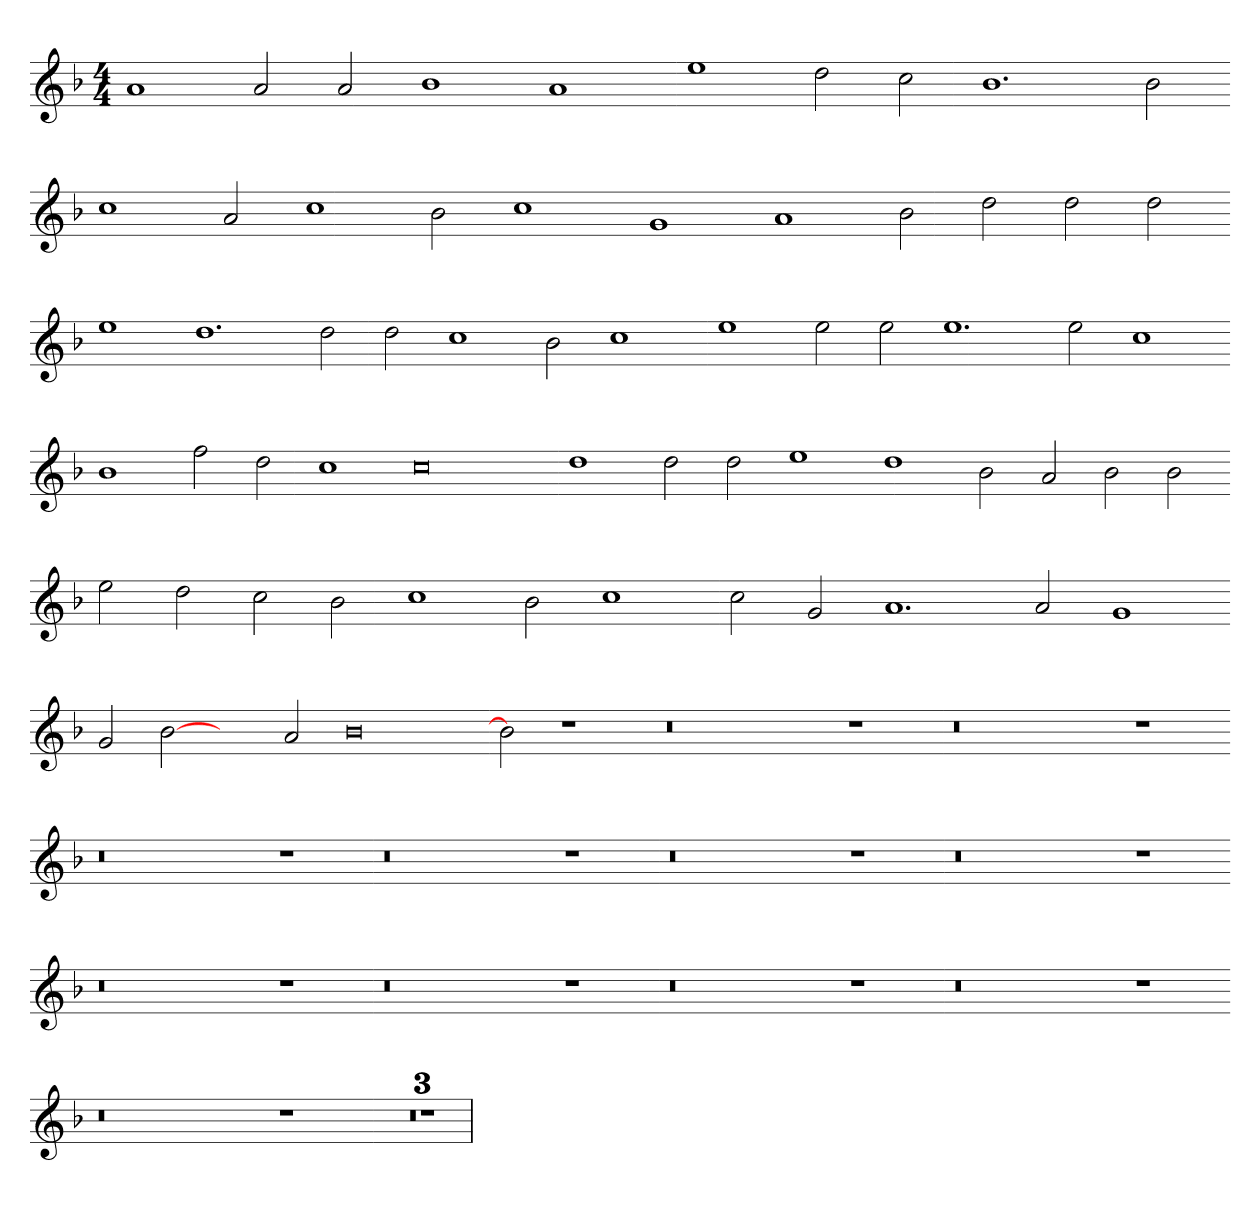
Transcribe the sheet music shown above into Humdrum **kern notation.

**kern
*part1
*staff1
*clefG2
*k[b-]
*M4/4
=
1a
2a
2a
1b-
1a
=-
1ee
2dd
2cc
1.b-
2b-
=-
1cc
2a
1cc
2b-
1cc
=-
1g
1a
2b-
2dd
2dd
2dd
=-
1ee
1.dd
2dd
2dd
1cc
2b-
1cc
=-
1ee
2ee
2ee
1.ee
2ee
1cc
=-
1b-
2ff
2dd
1cc
0cc
=-
1dd
2dd
2dd
1ee
1dd
2b-
2a
2b-
2b-
=-
2ee
2dd
2cc
2b-
1cc
2b-
1cc
=-
2cc
2g
1.a
2a
1g
=-
2g
[2b-
2ryy
2a
0b-
=-
2b-]
1r
=-
0.r
1r
=-
0.r
1r
=-
0.r
1r
=-
0.r
1r
=-
0.r
1r
=-
0.r
1r
=-
0.r
1r
=-
0.r
1r
=-
0.r
1r
=-
0.r
1r
=-
0.r
1r
=1-
1r
=2
1r
=3
1r
=
*-
